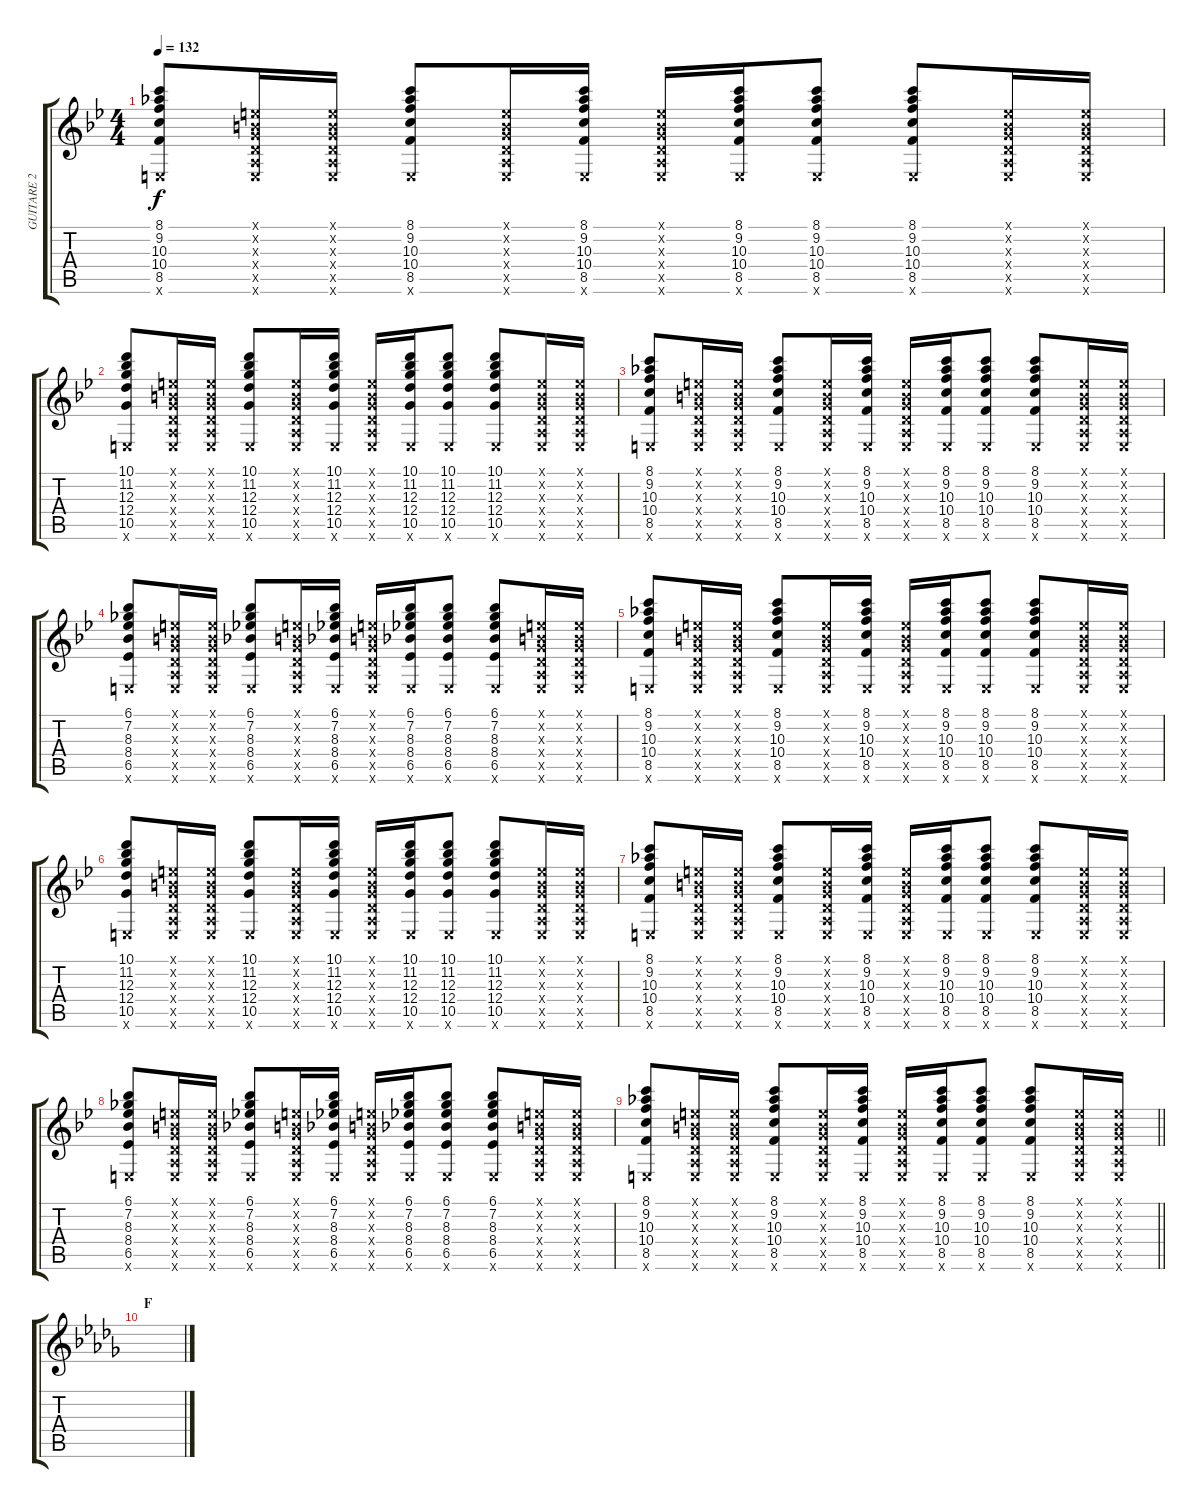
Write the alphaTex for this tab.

\track ("GUITARE 2" "GUITARE 2") {instrument distortionguitar}
\staff {score tabs}
\tuning (E4 B3 G3 D3 A2 E2) {hide}
\ts (4 4)
\tempo 132
\clef g2
\ks bb
(8.1 9.2 10.3 10.4 8.5 0.6{x}).8{dy f} (0.1{x} 0.2{x} 0.3{x} 0.4{x} 0.5{x} 0.6{x}).16 (0.1{x} 0.2{x} 0.3{x} 0.4{x} 0.5{x} 0.6{x}).16 (8.1 9.2 10.3 10.4 8.5 0.6{x}).8 (0.1{x} 0.2{x} 0.3{x} 0.4{x} 0.5{x} 0.6{x}).16 (8.1 9.2 10.3 10.4 8.5 0.6{x}).16 (0.1{x} 0.2{x} 0.3{x} 0.4{x} 0.5{x} 0.6{x}).16 (8.1 9.2 10.3 10.4 8.5 0.6{x}).16 (8.1 9.2 10.3 10.4 8.5 0.6{x}).8 (8.1 9.2 10.3 10.4 8.5 0.6{x}).8 (0.1{x} 0.2{x} 0.3{x} 0.4{x} 0.5{x} 0.6{x}).16 (0.1{x} 0.2{x} 0.3{x} 0.4{x} 0.5{x} 0.6{x}).16 |
(10.1 11.2 12.3 12.4 10.5 0.6{x}).8{volume 9} (0.1{x} 0.2{x} 0.3{x} 0.4{x} 0.5{x} 0.6{x}).16 (0.1{x} 0.2{x} 0.3{x} 0.4{x} 0.5{x} 0.6{x}).16 (10.1 11.2 12.3 12.4 10.5 0.6{x}).8 (0.1{x} 0.2{x} 0.3{x} 0.4{x} 0.5{x} 0.6{x}).16 (10.1 11.2 12.3 12.4 10.5 0.6{x}).16 (0.1{x} 0.2{x} 0.3{x} 0.4{x} 0.5{x} 0.6{x}).16 (10.1 11.2 12.3 12.4 10.5 0.6{x}).16 (10.1 11.2 12.3 12.4 10.5 0.6{x}).8 (10.1 11.2 12.3 12.4 10.5 0.6{x}).8 (0.1{x} 0.2{x} 0.3{x} 0.4{x} 0.5{x} 0.6{x}).16 (0.1{x} 0.2{x} 0.3{x} 0.4{x} 0.5{x} 0.6{x}).16 |
(8.1 9.2 10.3 10.4 8.5 0.6{x}).8 (0.1{x} 0.2{x} 0.3{x} 0.4{x} 0.5{x} 0.6{x}).16 (0.1{x} 0.2{x} 0.3{x} 0.4{x} 0.5{x} 0.6{x}).16 (8.1 9.2 10.3 10.4 8.5 0.6{x}).8 (0.1{x} 0.2{x} 0.3{x} 0.4{x} 0.5{x} 0.6{x}).16 (8.1 9.2 10.3 10.4 8.5 0.6{x}).16 (0.1{x} 0.2{x} 0.3{x} 0.4{x} 0.5{x} 0.6{x}).16 (8.1 9.2 10.3 10.4 8.5 0.6{x}).16 (8.1 9.2 10.3 10.4 8.5 0.6{x}).8 (8.1 9.2 10.3 10.4 8.5 0.6{x}).8 (0.1{x} 0.2{x} 0.3{x} 0.4{x} 0.5{x} 0.6{x}).16 (0.1{x} 0.2{x} 0.3{x} 0.4{x} 0.5{x} 0.6{x}).16 |
(6.1 7.2 8.3 8.4 6.5 0.6{x}).8 (0.1{x} 0.2{x} 0.3{x} 0.4{x} 0.5{x} 0.6{x}).16 (0.1{x} 0.2{x} 0.3{x} 0.4{x} 0.5{x} 0.6{x}).16 (6.1 7.2 8.3 8.4 6.5 0.6{x}).8 (0.1{x} 0.2{x} 0.3{x} 0.4{x} 0.5{x} 0.6{x}).16 (6.1 7.2 8.3 8.4 6.5 0.6{x}).16 (0.1{x} 0.2{x} 0.3{x} 0.4{x} 0.5{x} 0.6{x}).16 (6.1 7.2 8.3 8.4 6.5 0.6{x}).16 (6.1 7.2 8.3 8.4 6.5 0.6{x}).8 (6.1 7.2 8.3 8.4 6.5 0.6{x}).8 (0.1{x} 0.2{x} 0.3{x} 0.4{x} 0.5{x} 0.6{x}).16 (0.1{x} 0.2{x} 0.3{x} 0.4{x} 0.5{x} 0.6{x}).16 |
(8.1 9.2 10.3 10.4 8.5 0.6{x}).8 (0.1{x} 0.2{x} 0.3{x} 0.4{x} 0.5{x} 0.6{x}).16 (0.1{x} 0.2{x} 0.3{x} 0.4{x} 0.5{x} 0.6{x}).16 (8.1 9.2 10.3 10.4 8.5 0.6{x}).8 (0.1{x} 0.2{x} 0.3{x} 0.4{x} 0.5{x} 0.6{x}).16 (8.1 9.2 10.3 10.4 8.5 0.6{x}).16 (0.1{x} 0.2{x} 0.3{x} 0.4{x} 0.5{x} 0.6{x}).16 (8.1 9.2 10.3 10.4 8.5 0.6{x}).16 (8.1 9.2 10.3 10.4 8.5 0.6{x}).8 (8.1 9.2 10.3 10.4 8.5 0.6{x}).8 (0.1{x} 0.2{x} 0.3{x} 0.4{x} 0.5{x} 0.6{x}).16 (0.1{x} 0.2{x} 0.3{x} 0.4{x} 0.5{x} 0.6{x}).16 |
(10.1 11.2 12.3 12.4 10.5 0.6{x}).8{volume 9} (0.1{x} 0.2{x} 0.3{x} 0.4{x} 0.5{x} 0.6{x}).16 (0.1{x} 0.2{x} 0.3{x} 0.4{x} 0.5{x} 0.6{x}).16 (10.1 11.2 12.3 12.4 10.5 0.6{x}).8 (0.1{x} 0.2{x} 0.3{x} 0.4{x} 0.5{x} 0.6{x}).16 (10.1 11.2 12.3 12.4 10.5 0.6{x}).16 (0.1{x} 0.2{x} 0.3{x} 0.4{x} 0.5{x} 0.6{x}).16 (10.1 11.2 12.3 12.4 10.5 0.6{x}).16 (10.1 11.2 12.3 12.4 10.5 0.6{x}).8 (10.1 11.2 12.3 12.4 10.5 0.6{x}).8 (0.1{x} 0.2{x} 0.3{x} 0.4{x} 0.5{x} 0.6{x}).16 (0.1{x} 0.2{x} 0.3{x} 0.4{x} 0.5{x} 0.6{x}).16 |
(8.1 9.2 10.3 10.4 8.5 0.6{x}).8 (0.1{x} 0.2{x} 0.3{x} 0.4{x} 0.5{x} 0.6{x}).16 (0.1{x} 0.2{x} 0.3{x} 0.4{x} 0.5{x} 0.6{x}).16 (8.1 9.2 10.3 10.4 8.5 0.6{x}).8 (0.1{x} 0.2{x} 0.3{x} 0.4{x} 0.5{x} 0.6{x}).16 (8.1 9.2 10.3 10.4 8.5 0.6{x}).16 (0.1{x} 0.2{x} 0.3{x} 0.4{x} 0.5{x} 0.6{x}).16 (8.1 9.2 10.3 10.4 8.5 0.6{x}).16 (8.1 9.2 10.3 10.4 8.5 0.6{x}).8 (8.1 9.2 10.3 10.4 8.5 0.6{x}).8 (0.1{x} 0.2{x} 0.3{x} 0.4{x} 0.5{x} 0.6{x}).16 (0.1{x} 0.2{x} 0.3{x} 0.4{x} 0.5{x} 0.6{x}).16 |
(6.1 7.2 8.3 8.4 6.5 0.6{x}).8 (0.1{x} 0.2{x} 0.3{x} 0.4{x} 0.5{x} 0.6{x}).16 (0.1{x} 0.2{x} 0.3{x} 0.4{x} 0.5{x} 0.6{x}).16 (6.1 7.2 8.3 8.4 6.5 0.6{x}).8 (0.1{x} 0.2{x} 0.3{x} 0.4{x} 0.5{x} 0.6{x}).16 (6.1 7.2 8.3 8.4 6.5 0.6{x}).16 (0.1{x} 0.2{x} 0.3{x} 0.4{x} 0.5{x} 0.6{x}).16 (6.1 7.2 8.3 8.4 6.5 0.6{x}).16 (6.1 7.2 8.3 8.4 6.5 0.6{x}).8 (6.1 7.2 8.3 8.4 6.5 0.6{x}).8 (0.1{x} 0.2{x} 0.3{x} 0.4{x} 0.5{x} 0.6{x}).16 (0.1{x} 0.2{x} 0.3{x} 0.4{x} 0.5{x} 0.6{x}).16 |
\barLineRight lightlight
(8.1 9.2 10.3 10.4 8.5 0.6{x}).8 (0.1{x} 0.2{x} 0.3{x} 0.4{x} 0.5{x} 0.6{x}).16 (0.1{x} 0.2{x} 0.3{x} 0.4{x} 0.5{x} 0.6{x}).16 (8.1 9.2 10.3 10.4 8.5 0.6{x}).8 (0.1{x} 0.2{x} 0.3{x} 0.4{x} 0.5{x} 0.6{x}).16 (8.1 9.2 10.3 10.4 8.5 0.6{x}).16 (0.1{x} 0.2{x} 0.3{x} 0.4{x} 0.5{x} 0.6{x}).16 (8.1 9.2 10.3 10.4 8.5 0.6{x}).16 (8.1 9.2 10.3 10.4 8.5 0.6{x}).8 (8.1 9.2 10.3 10.4 8.5 0.6{x}).8 (0.1{x} 0.2{x} 0.3{x} 0.4{x} 0.5{x} 0.6{x}).16 (0.1{x} 0.2{x} 0.3{x} 0.4{x} 0.5{x} 0.6{x}).16 |
\section ("" "F")
\ks db
